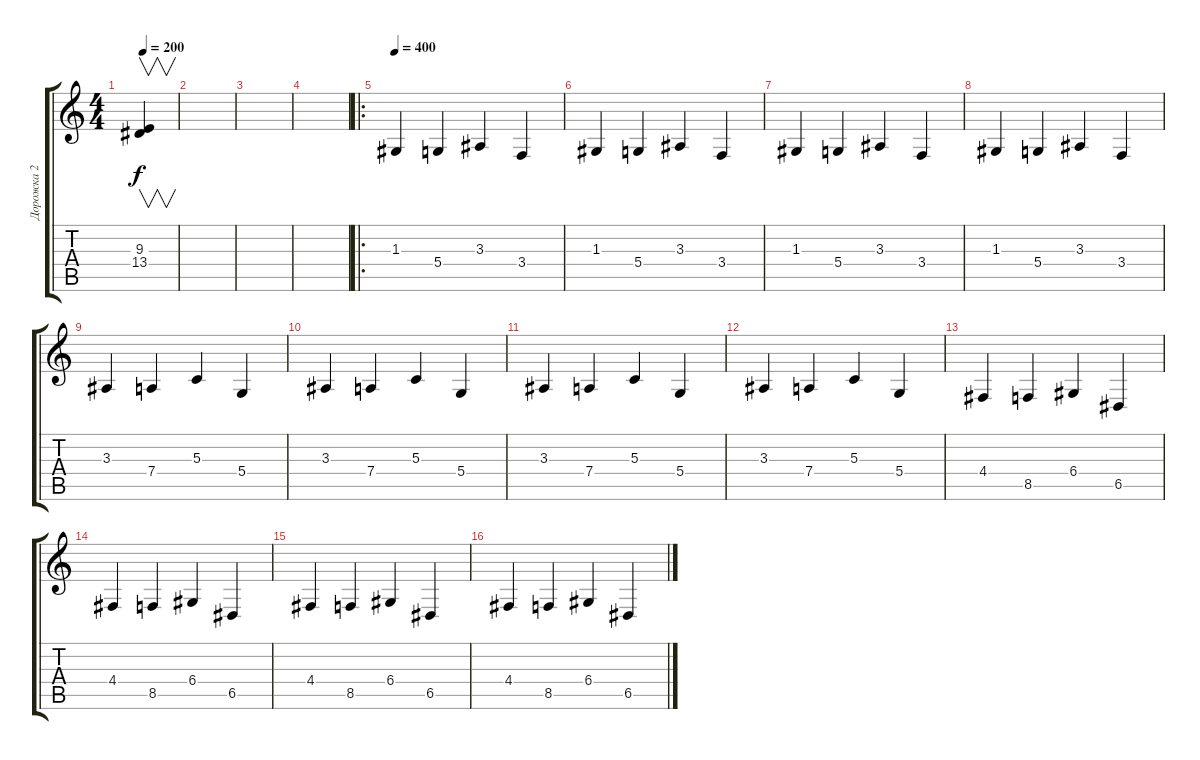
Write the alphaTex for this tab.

\track ("Дорожка 2" "Дорожка 2") {instrument lead2sawtooth}
\staff {score tabs}
\tuning (E4 B3 G3 D3 A2 E2) {hide}
\ts (4 4)
\tempo 200
\clef g2
\ks c
(9.3 13.4).4{v dy f} |
|
|
|
\ro
\tempo 400
1.3.4 5.4.4 3.3.4 3.4.4 |
1.3.4 5.4.4 3.3.4 3.4.4 |
1.3.4 5.4.4 3.3.4 3.4.4 |
1.3.4 5.4.4 3.3.4 3.4.4 |
3.3.4 7.4.4 5.3.4 5.4.4 |
3.3.4 7.4.4 5.3.4 5.4.4 |
3.3.4 7.4.4 5.3.4 5.4.4 |
3.3.4 7.4.4 5.3.4 5.4.4 |
4.4.4 8.5.4 6.4.4 6.5.4 |
4.4.4 8.5.4 6.4.4 6.5.4 |
4.4.4 8.5.4 6.4.4 6.5.4 |
4.4.4 8.5.4 6.4.4 6.5.4
